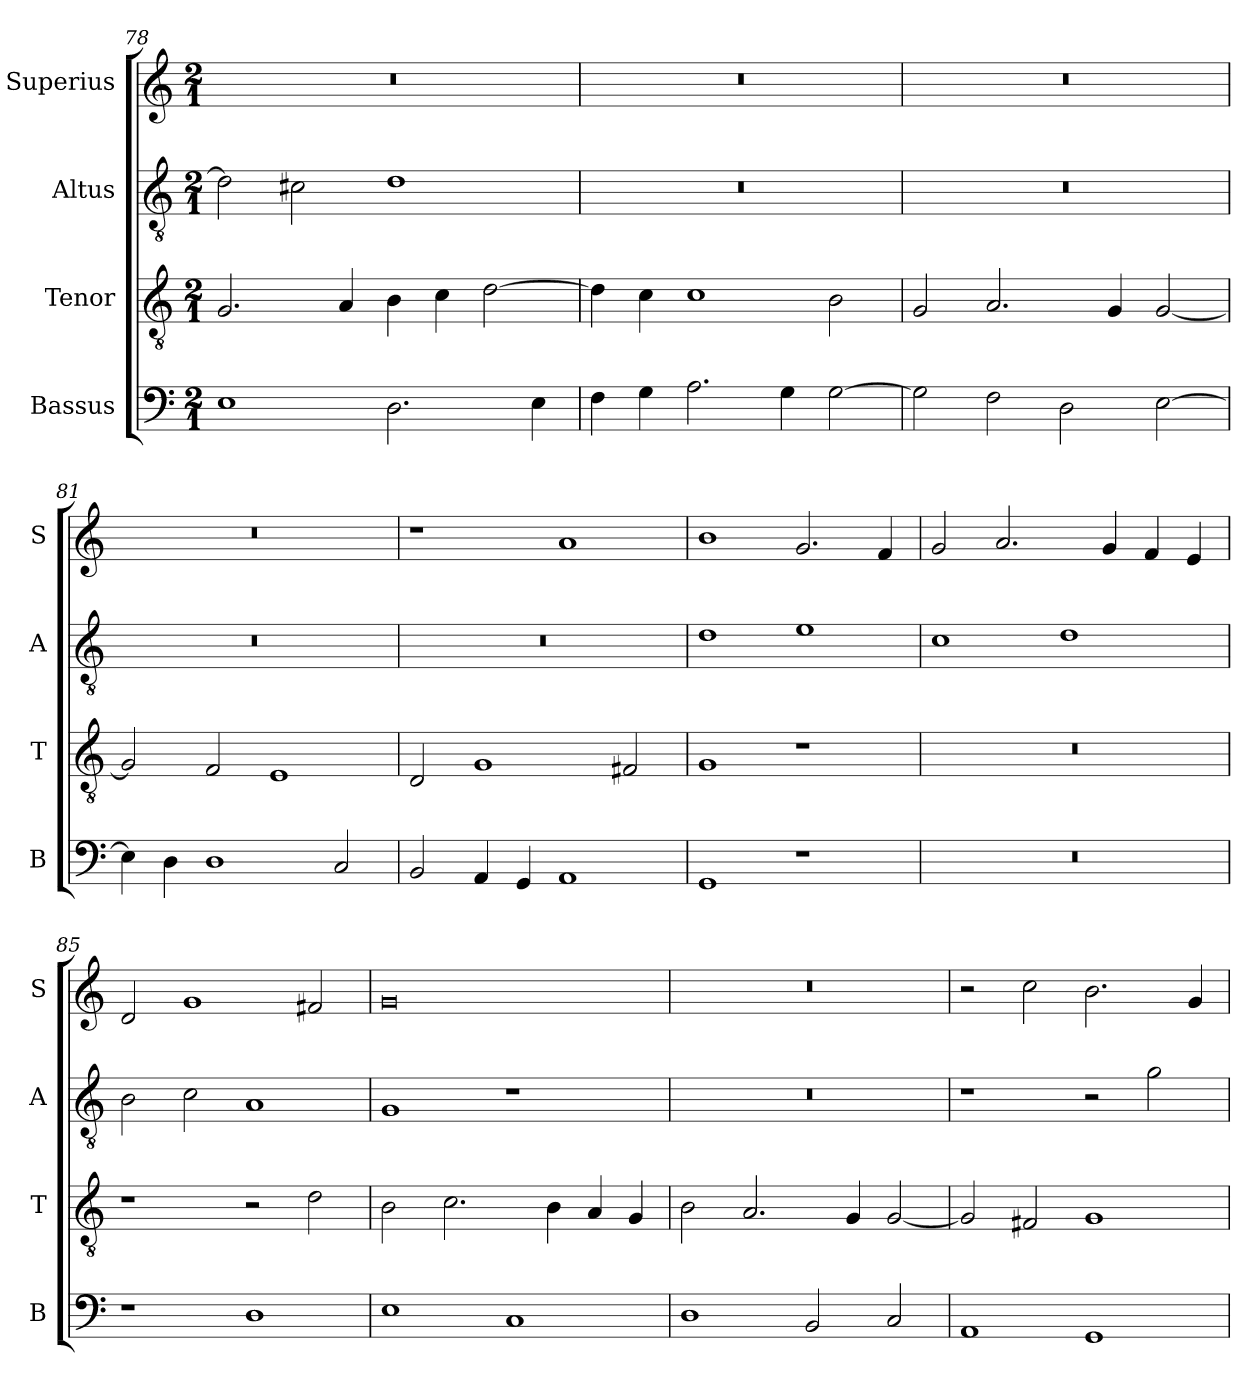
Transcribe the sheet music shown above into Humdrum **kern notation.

**kern	**kern	**kern	**kern
*part4	*part3	*part2	*part1
*staff4	*staff3	*staff2	*staff1
*I"Bassus	*I"Tenor	*I"Altus	*I"Superius
*I'B	*I'T	*I'A	*I'S
*clefF4	*clefGv2	*clefGv2	*clefG2
*k[]	*k[]	*k[]	*k[]
*C:	*C:	*C:	*C:
*M2/1	*M2/1	*M2/1	*M2/1
=78	=78	=78	=78
1E	2.G	2d]	0r
.	.	2c#X	.
.	4A	.	.
2.D	4B	1d	.
.	4c	.	.
.	[2d	.	.
4E	.	.	.
=79	=79	=79	=79
4F	4d]	0r	0r
4G	4c	.	.
2.A	1c	.	.
4G	.	.	.
[2G	2B	.	.
=80	=80	=80	=80
2G]	2G	0r	0r
2F	2.A	.	.
2D	.	.	.
.	4G	.	.
[2E	[2G	.	.
=81	=81	=81	=81
4E]	2G]	0r	0r
4D	.	.	.
1D	2F	.	.
.	1E	.	.
2C	.	.	.
=82	=82	=82	=82
2BB	2D	0r	1r
4AA	1G	.	.
4GG	.	.	.
1AA	.	.	1a
.	2F#X	.	.
=83	=83	=83	=83
1GG	1G	1d	1b
1r	1r	1e	2.g
.	.	.	4f
=84	=84	=84	=84
0r	0r	1c	2g
.	.	.	2.a
.	.	1d	.
.	.	.	4g
.	.	.	4f
.	.	.	4e
=85	=85	=85	=85
1r	1r	2B	2d
.	.	2c	1g
1D	2r	1A	.
.	2d	.	2f#X
=86	=86	=86	=86
1E	2B	1G	0g
.	2.c	.	.
1C	.	1r	.
.	4B	.	.
.	4A	.	.
.	4G	.	.
=87	=87	=87	=87
1D	2B	0r	0r
.	2.A	.	.
2BB	.	.	.
.	4G	.	.
2C	[2G	.	.
=88	=88	=88	=88
1AA	2G]	1r	2r
.	2F#X	.	2cc
1GG	1G	2r	2.b
.	.	2g	.
.	.	.	4g
=	=	=	=
*-	*-	*-	*-
